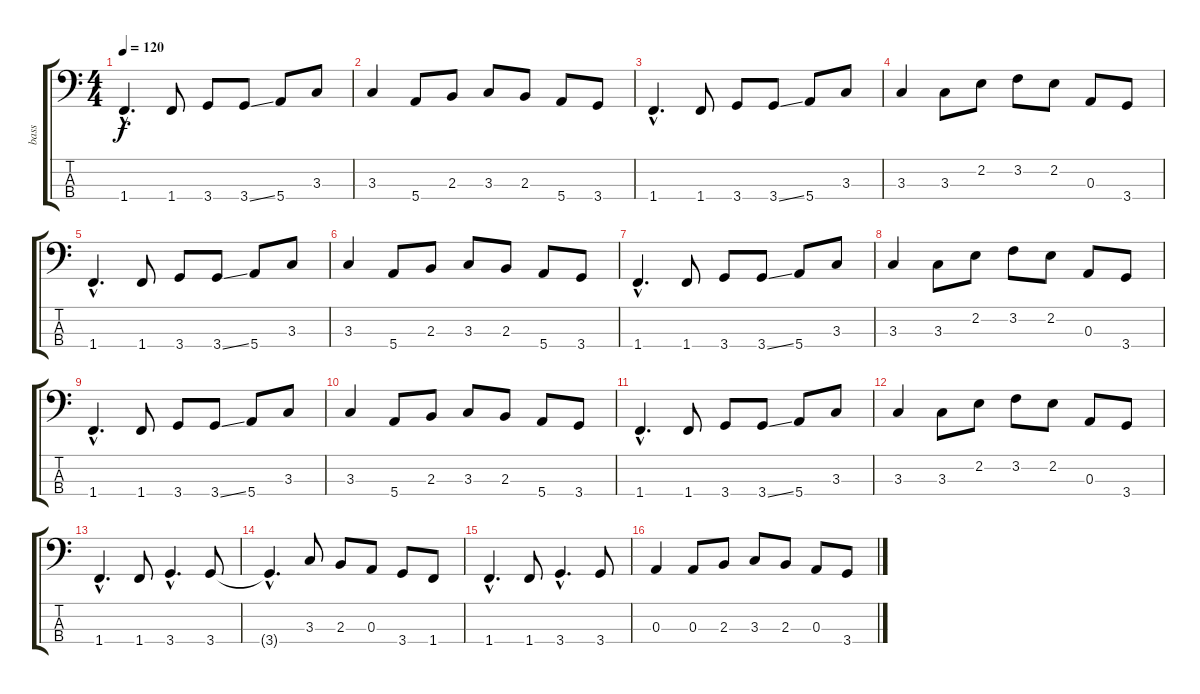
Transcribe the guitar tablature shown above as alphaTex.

\track ("bass" "bass") {instrument electricbasspick}
\staff {score tabs}
\tuning (G2 D2 A1 E1) {hide}
\ts (4 4)
\tempo 120
\clef f4
\ks c
1.4{hac}.4{d dy f} 1.4.8 3.4.8 3.4{ss}.8 5.4.8 3.3.8 |
3.3.4 5.4.8 2.3.8 3.3.8 2.3.8 5.4.8 3.4.8 |
1.4{hac}.4{d} 1.4.8 3.4.8 3.4{ss}.8 5.4.8 3.3.8 |
3.3.4 3.3.8 2.2.8 3.2.8 2.2.8 0.3.8 3.4.8 |
1.4{hac}.4{d} 1.4.8 3.4.8 3.4{ss}.8 5.4.8 3.3.8 |
3.3.4 5.4.8 2.3.8 3.3.8 2.3.8 5.4.8 3.4.8 |
1.4{hac}.4{d} 1.4.8 3.4.8 3.4{ss}.8 5.4.8 3.3.8 |
3.3.4 3.3.8 2.2.8 3.2.8 2.2.8 0.3.8 3.4.8 |
1.4{hac}.4{d} 1.4.8 3.4.8 3.4{ss}.8 5.4.8 3.3.8 |
3.3.4 5.4.8 2.3.8 3.3.8 2.3.8 5.4.8 3.4.8 |
1.4{hac}.4{d} 1.4.8 3.4.8 3.4{ss}.8 5.4.8 3.3.8 |
3.3.4 3.3.8 2.2.8 3.2.8 2.2.8 0.3.8 3.4.8 |
1.4{hac}.4{d} 1.4.8 3.4{hac}.4{d} 3.4.8 |
3.4{hac t}.4{d} 3.3.8 2.3.8 0.3.8 3.4.8 1.4.8 |
1.4{hac}.4{d} 1.4.8 3.4{hac}.4{d} 3.4.8 |
0.3.4 0.3.8 2.3.8 3.3.8 2.3.8 0.3.8 3.4.8
